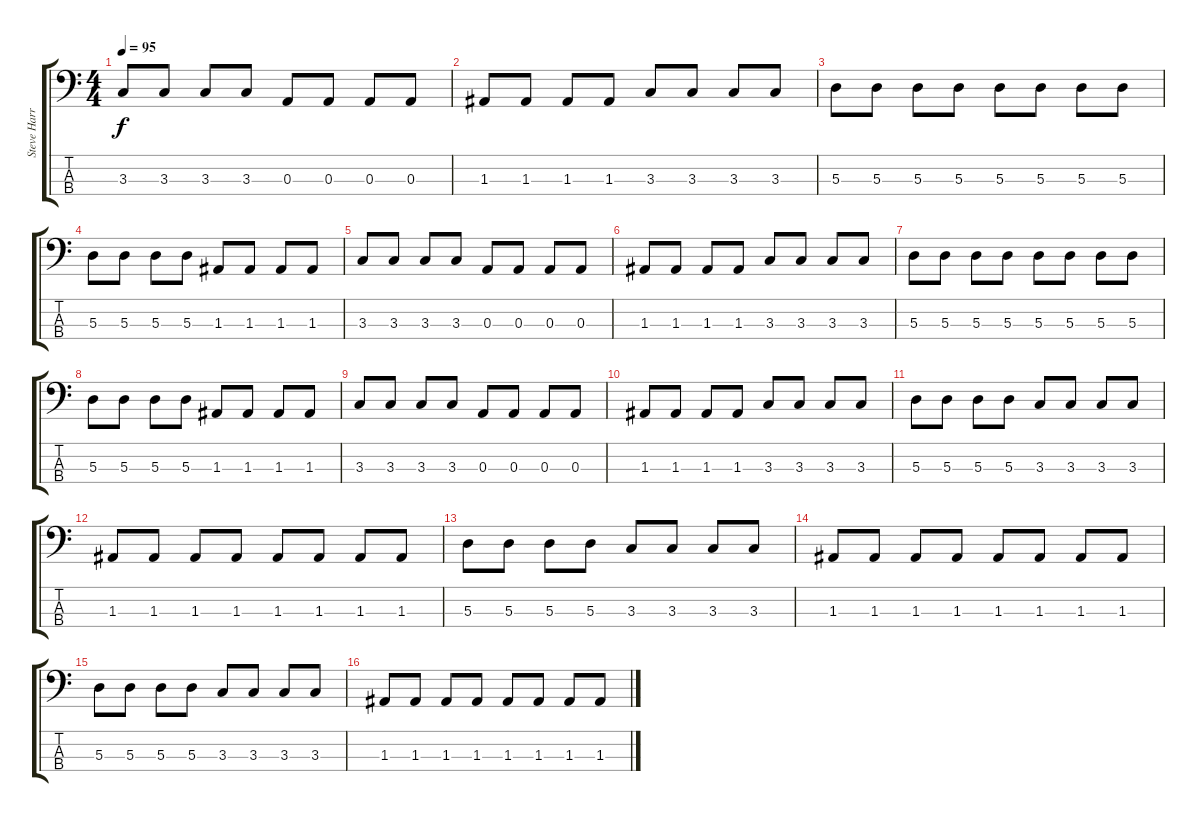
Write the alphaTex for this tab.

\track ("Steve Harris" "Steve Harr") {instrument electricbassfinger}
\staff {score tabs}
\tuning (G2 D2 A1 E1) {hide}
\ts (4 4)
\tempo 95
\clef f4
\ks c
3.3.8{dy f} 3.3.8 3.3.8 3.3.8 0.3.8 0.3.8 0.3.8 0.3.8 |
1.3.8 1.3.8 1.3.8 1.3.8 3.3.8 3.3.8 3.3.8 3.3.8 |
5.3.8 5.3.8 5.3.8 5.3.8 5.3.8 5.3.8 5.3.8 5.3.8 |
5.3.8 5.3.8 5.3.8 5.3.8 1.3.8 1.3.8 1.3.8 1.3.8 |
3.3.8 3.3.8 3.3.8 3.3.8 0.3.8 0.3.8 0.3.8 0.3.8 |
1.3.8 1.3.8 1.3.8 1.3.8 3.3.8 3.3.8 3.3.8 3.3.8 |
5.3.8 5.3.8 5.3.8 5.3.8 5.3.8 5.3.8 5.3.8 5.3.8 |
5.3.8 5.3.8 5.3.8 5.3.8 1.3.8 1.3.8 1.3.8 1.3.8 |
3.3.8 3.3.8 3.3.8 3.3.8 0.3.8 0.3.8 0.3.8 0.3.8 |
1.3.8 1.3.8 1.3.8 1.3.8 3.3.8 3.3.8 3.3.8 3.3.8 |
5.3.8 5.3.8 5.3.8 5.3.8 3.3.8 3.3.8 3.3.8 3.3.8 |
1.3.8 1.3.8 1.3.8 1.3.8 1.3.8 1.3.8 1.3.8 1.3.8 |
5.3.8 5.3.8 5.3.8 5.3.8 3.3.8 3.3.8 3.3.8 3.3.8 |
1.3.8 1.3.8 1.3.8 1.3.8 1.3.8 1.3.8 1.3.8 1.3.8 |
5.3.8 5.3.8 5.3.8 5.3.8 3.3.8 3.3.8 3.3.8 3.3.8 |
1.3.8 1.3.8 1.3.8 1.3.8 1.3.8 1.3.8 1.3.8 1.3.8
